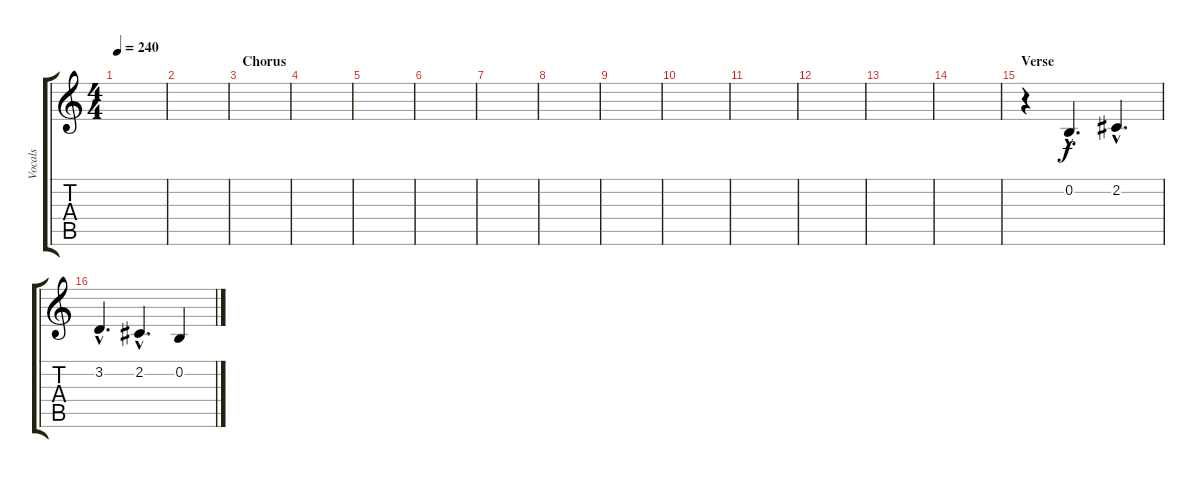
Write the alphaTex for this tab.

\track ("Vocals" "Vocals") {instrument tenorsax}
\staff {score tabs}
\tuning (E4 B3 G3 D3 A2 E2) {hide}
\ts (4 4)
\tempo 240
\clef g2
\ks c
|
|
\section ("" "Chorus")
|
|
|
|
|
|
|
|
|
|
|
|
\section ("" "Verse")
r.4 0.2{hac}.4{d} 2.2{hac}.4{d} |
3.2{hac}.4{d} 2.2{hac}.4{d} 0.2.4
